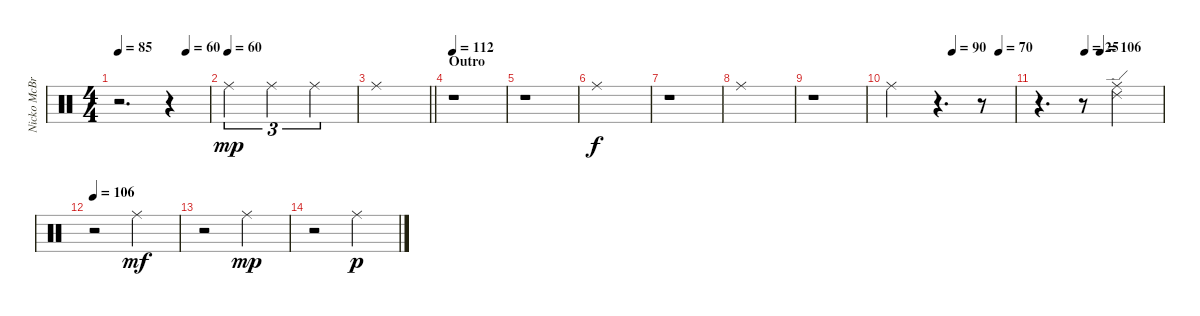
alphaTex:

\track ("Nicko McBrain" "Nicko McBr") {instrument percussion}
\staff {score}
\articulation defaults
\ts (4 4)
\tempo 85
\tempo (60 0.75)
\clef neutral
\ks c
r.2{d dy f} r.4 |
\tempo (60)
"Ride (middle)".2{tu (3 2) dy mp} "Ride (middle)".2{tu (3 2)} "Ride (middle)".2{tu (3 2)} |
\barLineRight lightlight "Ride (middle)".1
|
\section ("" "Outro")
\tempo 112
r.1 |
r.1 |
"Ride (middle)".1{dy f} |
r.1 |
"Ride (middle)".1 |
r.1 |
\tempo (90 0.5)
\tempo (70 0.875)
"Ride (middle)".2 r.4{d} r.8 |
\tempo (25 0.375)
\tempo (106 0.5)
r.4{d} r.8 ("Ride (middle)" "Ride (edge) 2").2 |
\tempo 106
r.2 "Ride (middle)".2{dy mf} |
r.2 "Ride (middle)".2{dy mp} |
r.2 "Ride (middle)".2{dy p}
